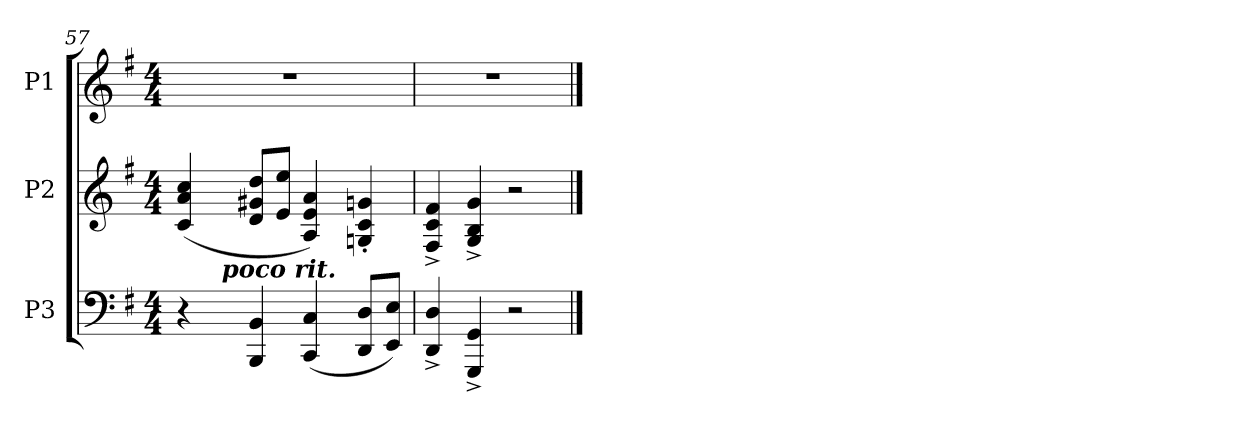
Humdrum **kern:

**kern	**kern	**kern
*part3	*part2	*part1
*staff3	*staff2	*staff1
*I"P3	*I"P2	*I"P1
*clefF4	*clefG2	*clefG2
*k[f#]	*k[f#]	*k[f#]
*G:	*G:	*G:
*M4/4	*M4/4	*M4/4
=57	=57	=57
*^	*	*
4r	16ryy	(4ci/ 4ai 4cci	1r
.	32ryy	.	.
.	64ryy	.	.
.	128...ryy	.	.
!	!LO:TX:a:Bi:t=poco rit.	!	!
.	2ryy	.	.
4BBBi/ 4BBi	.	8di/ 8g#Xi 8ddiL	.
.	.	8ei/ 8eeiJ	.
(4CCi/ 4Ci	.	4Ai/ 4ei 4ai)	.
.	4ryy	.	.
8DDi/ 8DiL	.	4Gni/' 4ci' 4gni'	.
.	8ryy	.	.
8EEi/ 8EiJ)	.	.	.
.	1024ryy	.	.
*v	*v	*	*
=58	=58	=58
4DDi/^ 4Di^	4F#i/^ 4ci^ 4f#i^	1r
4GGGi/^ 4GGi^	4Gi/^ 4Bi^ 4gi^	.
2r	2r	.
==	==	==
*-	*-	*-
